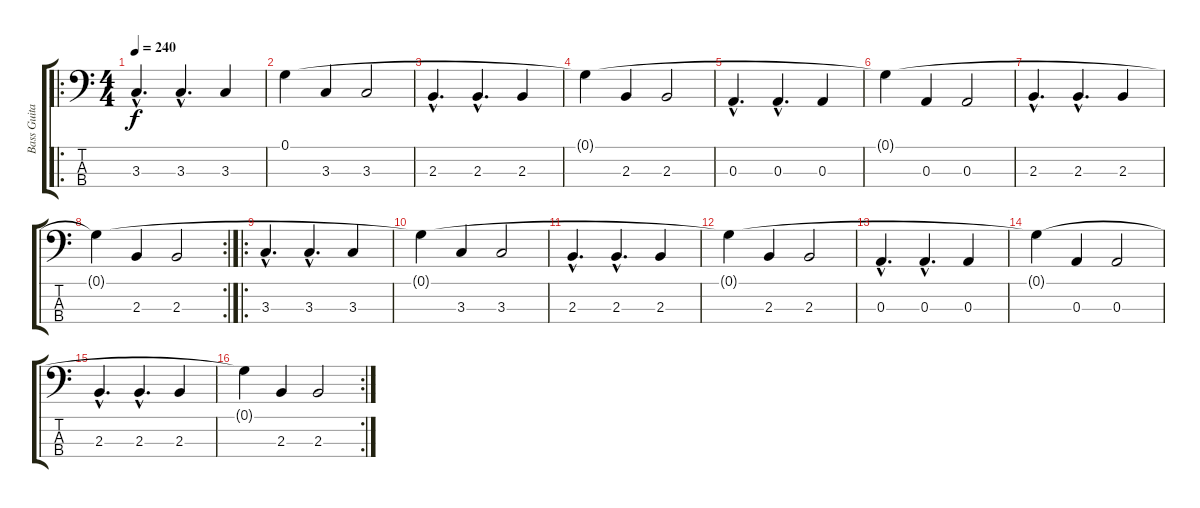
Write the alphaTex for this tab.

\track ("Bass Guitar" "Bass Guita") {instrument electricbassfinger}
\staff {score tabs}
\tuning (G2 D2 A1 E1) {hide}
\ro
\ts (4 4)
\tempo 240
\clef f4
\ks c
3.3{hac}.4{d dy f} 3.3{hac}.4{d} 3.3.4 |
0.1{t}.4 3.3.4 3.3.2 |
2.3{hac}.4{d} 2.3{hac}.4{d} 2.3.4 |
0.1{t}.4 2.3.4 2.3.2 |
0.3{hac}.4{d} 0.3{hac}.4{d} 0.3.4 |
0.1{t}.4 0.3.4 0.3.2 |
2.3{hac}.4{d} 2.3{hac}.4{d} 2.3.4 |
\rc 2
0.1{t}.4 2.3.4 2.3.2 |
\ro
3.3{hac}.4{d} 3.3{hac}.4{d} 3.3.4 |
0.1{t}.4 3.3.4 3.3.2 |
2.3{hac}.4{d} 2.3{hac}.4{d} 2.3.4 |
0.1{t}.4 2.3.4 2.3.2 |
0.3{hac}.4{d} 0.3{hac}.4{d} 0.3.4 |
0.1{t}.4 0.3.4 0.3.2 |
2.3{hac}.4{d} 2.3{hac}.4{d} 2.3.4 |
\rc 2
0.1{t}.4 2.3.4 2.3.2
